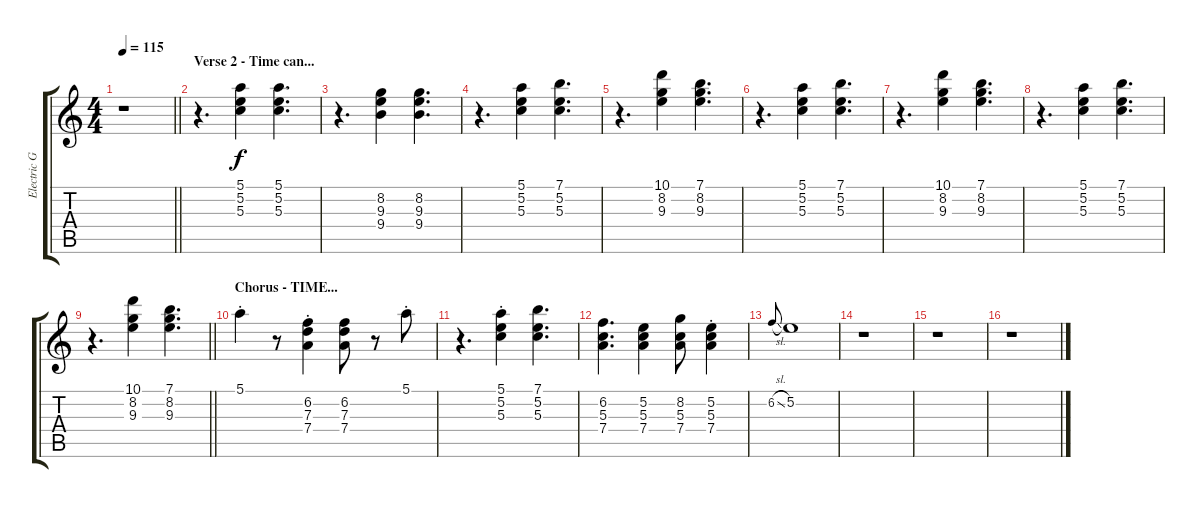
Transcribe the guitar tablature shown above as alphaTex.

\track ("Electric Guitar I (Taylor)" "Electric G") {instrument electricguitarjazz}
\staff {score tabs}
\tuning (E4 B3 G3 D3 A2 E2) {hide}
\ts (4 4)
\tempo 115
\clef g2
\barLineRight lightlight
\ks c
r.1{dy f} |
\section ("" "Verse 2 - Time can...")
r.4{d} (5.1 5.2 5.3).4 (5.1 5.2 5.3).4{d} |
r.4{d} (8.2 9.3 9.4).4 (8.2 9.3 9.4).4{d} |
r.4{d} (5.1 5.2 5.3).4 (7.1 5.2 5.3).4{d} |
r.4{d} (10.1 8.2 9.3).4 (7.1 8.2 9.3).4{d} |
r.4{d} (5.1 5.2 5.3).4 (7.1 5.2 5.3).4{d} |
r.4{d} (10.1 8.2 9.3).4 (7.1 8.2 9.3).4{d} |
r.4{d} (5.1 5.2 5.3).4 (7.1 5.2 5.3).4{d} |
\barLineRight lightlight
r.4{d} (10.1 8.2 9.3).4 (7.1 8.2 9.3).4{d} |
\section ("" "Chorus - TIME...")
5.1{st}.4 r.8 (6.2{st} 7.3{st} 7.4{st}).4 (6.2 7.3 7.4).8 r.8 5.1{st}.8 |
r.4{d} (5.1{st} 5.2{st} 5.3{st}).4 (7.1 5.2 5.3).4{d} |
(6.2 5.3 7.4).4{d} (5.2 5.3 7.4).4 (8.2 5.3 7.4).8 (5.2{st} 5.3{st} 7.4{st}).4 |
6.2{sl}.8{gr onbeat} 5.2.1 |
r.1 |
r.1 |
r.1
